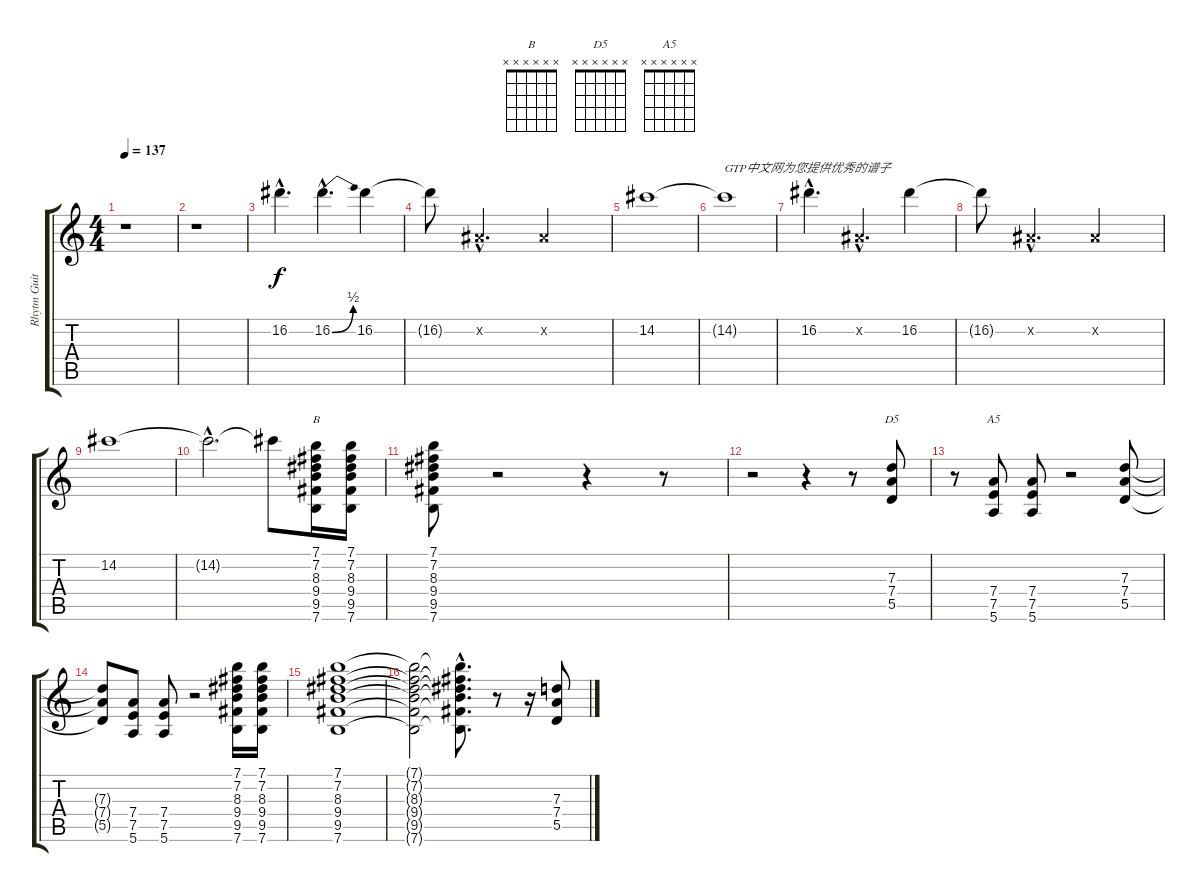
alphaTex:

\track ("Rhytm Guitar 1" "Rhytm Guit") {instrument distortionguitar}
\staff {score tabs}
\tuning (E4 B3 G3 D3 A2 E2) {hide}
\chord ("B" x x x x x x)
\chord ("D5" x x x x x x)
\chord ("A5" x x x x x x)
\ts (4 4)
\tempo 137
\clef g2
\ks c
r.1{dy f instrument distortionguitar} |
r.1 |
16.2{hac}.4{d} 16.2{be (bend 0 0 60 2) hac}.4{d} 16.2.4 |
16.2{t}.8 -1.2{hac x}.4{d} -1.2{x}.2 |
14.2.1 |
14.2{t}.1{txt "GTP中文网为您提供优秀的谱子"} |
16.2{hac}.4{d} -1.2{hac x}.4{d} 16.2.4 |
16.2{t}.8 -1.2{hac x}.4{d} -1.2{x}.2 |
14.2.1 |
14.2{hac t}.2{d} 14.2{t}.8 (7.1 7.2 8.3 9.4 9.5 7.6).16{ch "B"} (7.1 7.2 8.3 9.4 9.5 7.6).16 |
(7.1 7.2 8.3 9.4 9.5 7.6).8 r.2 r.4 r.8 |
r.2 r.4 r.8 (7.3 7.4 5.5).8{ch "D5"} |
r.8 (7.4 7.5 5.6).8{ch "A5"} (7.4 7.5 5.6).8 r.2 (7.3 7.4 5.5).8 |
(7.3{t} 7.4{t} 5.5{t}).8 (7.4 7.5 5.6).8 (7.4 7.5 5.6).8 r.2 (7.1 7.2 8.3 9.4 9.5 7.6).16 (7.1 7.2 8.3 9.4 9.5 7.6).16 |
(7.1 7.2 8.3 9.4 9.5 7.6).1 |
(7.1{t} 7.2{t} 8.3{t} 9.4{t} 9.5{t} 7.6{t}).2 (7.1{hac t} 7.2{hac t} 8.3{hac t} 9.4{hac t} 9.5{hac t} 7.6{hac t}).8{d} r.8 r.16 (7.3 7.4 5.5).8
